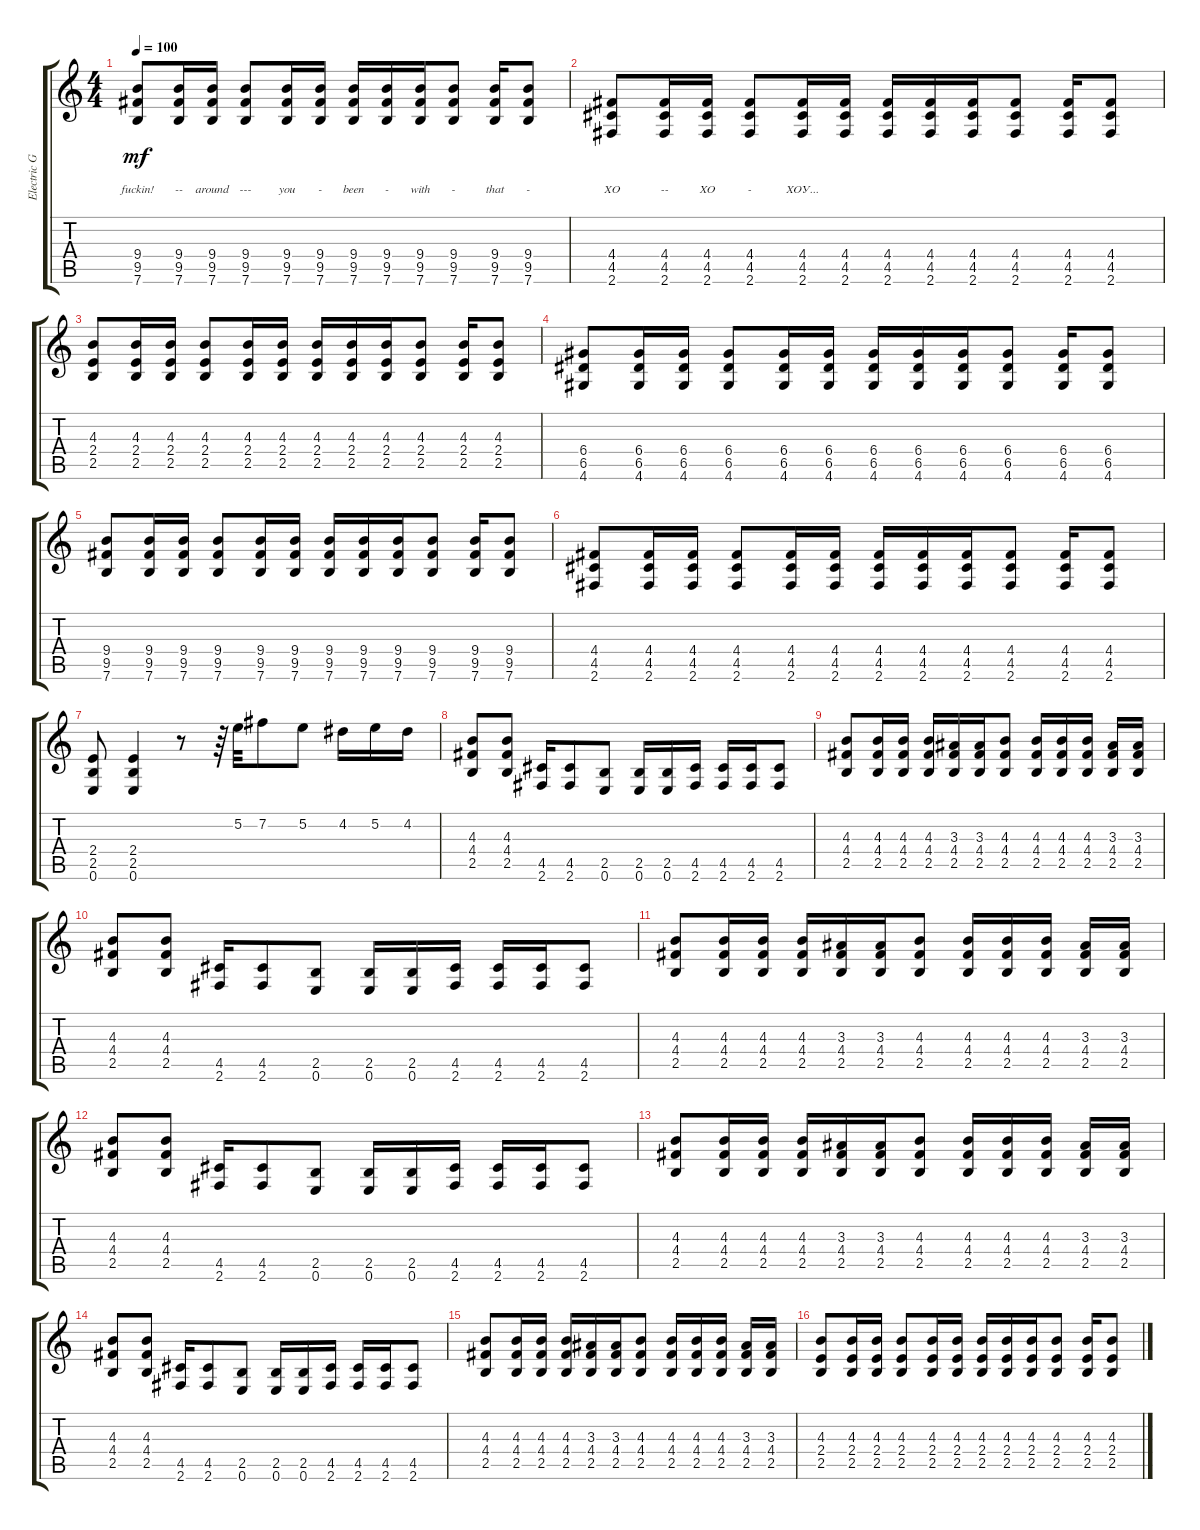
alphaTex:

\track ("Electric Guitar" "Electric G") {instrument distortionguitar}
\staff {score tabs}
\tuning (E4 B3 G3 D3 A2 E2) {hide}
\ts (4 4)
\tempo 100
\clef g2
\ks c
(9.4 9.5 7.6).8{lyrics (0 "") lyrics (1 "") lyrics (2 "") lyrics (3 "fuckin!") lyrics (4 "") dy mf} (9.4 9.5 7.6).16{lyrics (0 "") lyrics (1 "") lyrics (2 "") lyrics (3 "--") lyrics (4 "")} (9.4 9.5 7.6).16{lyrics (0 "") lyrics (1 "") lyrics (2 "") lyrics (3 "around") lyrics (4 "")} (9.4 9.5 7.6).8{lyrics (0 "") lyrics (1 "") lyrics (2 "") lyrics (3 "---") lyrics (4 "")} (9.4 9.5 7.6).16{lyrics (0 "") lyrics (1 "") lyrics (2 "") lyrics (3 "you") lyrics (4 "")} (9.4 9.5 7.6).16{lyrics (0 "") lyrics (1 "") lyrics (2 "") lyrics (3 "-") lyrics (4 "")} (9.4 9.5 7.6).16{lyrics (0 "") lyrics (1 "") lyrics (2 "") lyrics (3 "been") lyrics (4 "")} (9.4 9.5 7.6).16{lyrics (0 "") lyrics (1 "") lyrics (2 "") lyrics (3 "-") lyrics (4 "")} (9.4 9.5 7.6).16{lyrics (0 "") lyrics (1 "") lyrics (2 "") lyrics (3 "with") lyrics (4 "")} (9.4 9.5 7.6).8{lyrics (0 "") lyrics (1 "") lyrics (2 "") lyrics (3 "-") lyrics (4 "")} (9.4 9.5 7.6).16{lyrics (0 "") lyrics (1 "") lyrics (2 "") lyrics (3 "that") lyrics (4 "")} (9.4 9.5 7.6).8{lyrics (0 "") lyrics (1 "") lyrics (2 "") lyrics (3 "-") lyrics (4 "")} |
(4.4 4.5 2.6).8{lyrics (0 "") lyrics (1 "") lyrics (2 "") lyrics (3 "ХO") lyrics (4 "")} (4.4 4.5 2.6).16{lyrics (0 "") lyrics (1 "") lyrics (2 "") lyrics (3 "--") lyrics (4 "")} (4.4 4.5 2.6).16{lyrics (0 "") lyrics (1 "") lyrics (2 "") lyrics (3 "XO") lyrics (4 "")} (4.4 4.5 2.6).8{lyrics (0 "") lyrics (1 "") lyrics (2 "") lyrics (3 "-") lyrics (4 "")} (4.4 4.5 2.6).16{lyrics (0 "") lyrics (1 "") lyrics (2 "") lyrics (3 "XOУ...") lyrics (4 "")} (4.4 4.5 2.6).16 (4.4 4.5 2.6).16 (4.4 4.5 2.6).16 (4.4 4.5 2.6).16 (4.4 4.5 2.6).8 (4.4 4.5 2.6).16 (4.4 4.5 2.6).8 |
(4.3 2.4 2.5).8 (4.3 2.4 2.5).16 (4.3 2.4 2.5).16 (4.3 2.4 2.5).8 (4.3 2.4 2.5).16 (4.3 2.4 2.5).16 (4.3 2.4 2.5).16 (4.3 2.4 2.5).16 (4.3 2.4 2.5).16 (4.3 2.4 2.5).8 (4.3 2.4 2.5).16 (4.3 2.4 2.5).8 |
(6.4 6.5 4.6).8 (6.4 6.5 4.6).16 (6.4 6.5 4.6).16 (6.4 6.5 4.6).8 (6.4 6.5 4.6).16 (6.4 6.5 4.6).16 (6.4 6.5 4.6).16 (6.4 6.5 4.6).16 (6.4 6.5 4.6).16 (6.4 6.5 4.6).8 (6.4 6.5 4.6).16 (6.4 6.5 4.6).8 |
(9.4 9.5 7.6).8 (9.4 9.5 7.6).16 (9.4 9.5 7.6).16 (9.4 9.5 7.6).8 (9.4 9.5 7.6).16 (9.4 9.5 7.6).16 (9.4 9.5 7.6).16 (9.4 9.5 7.6).16 (9.4 9.5 7.6).16 (9.4 9.5 7.6).8 (9.4 9.5 7.6).16 (9.4 9.5 7.6).8 |
(4.4 4.5 2.6).8 (4.4 4.5 2.6).16 (4.4 4.5 2.6).16 (4.4 4.5 2.6).8 (4.4 4.5 2.6).16 (4.4 4.5 2.6).16 (4.4 4.5 2.6).16 (4.4 4.5 2.6).16 (4.4 4.5 2.6).16 (4.4 4.5 2.6).8 (4.4 4.5 2.6).16 (4.4 4.5 2.6).8 |
(2.4 2.5 0.6).8 (2.4 2.5 0.6).4 r.8 r.64 5.2.32 7.2.8 5.2.8 4.2.16 5.2.16 4.2.16 |
(4.3 4.4 2.5).8 (4.3 4.4 2.5).8 (4.5 2.6).16 (4.5 2.6).8 (2.5 0.6).8 (2.5 0.6).16 (2.5 0.6).16 (4.5 2.6).16 (4.5 2.6).16 (4.5 2.6).16 (4.5 2.6).8 |
(4.3 4.4 2.5).8 (4.3 4.4 2.5).16 (4.3 4.4 2.5).16 (4.3 4.4 2.5).16 (3.3 4.4 2.5).16 (3.3 4.4 2.5).16 (4.3 4.4 2.5).8 (4.3 4.4 2.5).16 (4.3 4.4 2.5).16 (4.3 4.4 2.5).16 (3.3 4.4 2.5).16 (3.3 4.4 2.5).16 |
(4.3 4.4 2.5).8 (4.3 4.4 2.5).8 (4.5 2.6).16 (4.5 2.6).8 (2.5 0.6).8 (2.5 0.6).16 (2.5 0.6).16 (4.5 2.6).16 (4.5 2.6).16 (4.5 2.6).16 (4.5 2.6).8 |
(4.3 4.4 2.5).8 (4.3 4.4 2.5).16 (4.3 4.4 2.5).16 (4.3 4.4 2.5).16 (3.3 4.4 2.5).16 (3.3 4.4 2.5).16 (4.3 4.4 2.5).8 (4.3 4.4 2.5).16 (4.3 4.4 2.5).16 (4.3 4.4 2.5).16 (3.3 4.4 2.5).16 (3.3 4.4 2.5).16 |
(4.3 4.4 2.5).8 (4.3 4.4 2.5).8 (4.5 2.6).16 (4.5 2.6).8 (2.5 0.6).8 (2.5 0.6).16 (2.5 0.6).16 (4.5 2.6).16 (4.5 2.6).16 (4.5 2.6).16 (4.5 2.6).8 |
(4.3 4.4 2.5).8 (4.3 4.4 2.5).16 (4.3 4.4 2.5).16 (4.3 4.4 2.5).16 (3.3 4.4 2.5).16 (3.3 4.4 2.5).16 (4.3 4.4 2.5).8 (4.3 4.4 2.5).16 (4.3 4.4 2.5).16 (4.3 4.4 2.5).16 (3.3 4.4 2.5).16 (3.3 4.4 2.5).16 |
(4.3 4.4 2.5).8 (4.3 4.4 2.5).8 (4.5 2.6).16 (4.5 2.6).8 (2.5 0.6).8 (2.5 0.6).16 (2.5 0.6).16 (4.5 2.6).16 (4.5 2.6).16 (4.5 2.6).16 (4.5 2.6).8 |
(4.3 4.4 2.5).8 (4.3 4.4 2.5).16 (4.3 4.4 2.5).16 (4.3 4.4 2.5).16 (3.3 4.4 2.5).16 (3.3 4.4 2.5).16 (4.3 4.4 2.5).8 (4.3 4.4 2.5).16 (4.3 4.4 2.5).16 (4.3 4.4 2.5).16 (3.3 4.4 2.5).16 (3.3 4.4 2.5).16 |
(4.3 2.4 2.5).8 (4.3 2.4 2.5).16 (4.3 2.4 2.5).16 (4.3 2.4 2.5).8 (4.3 2.4 2.5).16 (4.3 2.4 2.5).16 (4.3 2.4 2.5).16 (4.3 2.4 2.5).16 (4.3 2.4 2.5).16 (4.3 2.4 2.5).8 (4.3 2.4 2.5).16 (4.3 2.4 2.5).8
